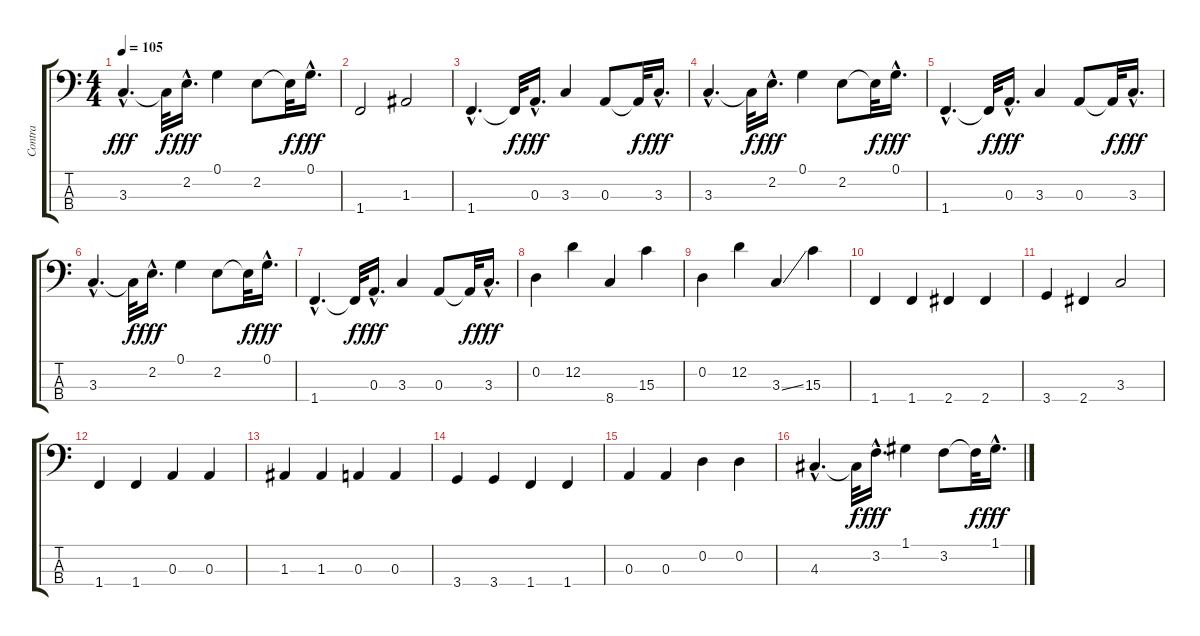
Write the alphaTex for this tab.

\track ("Contra" "Contra") {instrument fretlessbass}
\staff {score tabs}
\tuning (G2 D2 A1 E1) {hide}
\ts (4 4)
\tempo 105
\clef f4
\ks c
3.3{hac}.4{d dy fff} 3.3{t}.32{dy f} 2.2{hac}.16{d dy fff} 0.1.4 2.2.8 2.2{t}.32{dy f} 0.1{hac}.16{d dy fff} |
1.4.2 1.3.2 |
1.4{hac}.4{d} 1.4{t}.32{dy f} 0.3{hac}.16{d dy fff} 3.3.4 0.3.8 0.3{t}.32{dy f} 3.3{hac}.16{d dy fff} |
3.3{hac}.4{d} 3.3{t}.32{dy f} 2.2{hac}.16{d dy fff} 0.1.4 2.2.8 2.2{t}.32{dy f} 0.1{hac}.16{d dy fff} |
1.4{hac}.4{d} 1.4{t}.32{dy f} 0.3{hac}.16{d dy fff} 3.3.4 0.3.8 0.3{t}.32{dy f} 3.3{hac}.16{d dy fff} |
3.3{hac}.4{d} 3.3{t}.32{dy f} 2.2{hac}.16{d dy fff} 0.1.4 2.2.8 2.2{t}.32{dy f} 0.1{hac}.16{d dy fff} |
1.4{hac}.4{d} 1.4{t}.32{dy f} 0.3{hac}.16{d dy fff} 3.3.4 0.3.8 0.3{t}.32{dy f} 3.3{hac}.16{d dy fff} |
0.2.4 12.2.4 8.4.4 15.3.4 |
0.2.4 12.2.4 3.3{ss}.4 15.3.4 |
1.4.4 1.4.4 2.4.4 2.4.4 |
3.4.4 2.4.4 3.3.2 |
1.4.4 1.4.4 0.3.4 0.3.4 |
1.3.4 1.3.4 0.3.4 0.3.4 |
3.4.4 3.4.4 1.4.4 1.4.4 |
0.3.4 0.3.4 0.2.4 0.2.4 |
4.3{hac}.4{d} 4.3{t}.32{dy f} 3.2{hac}.16{d dy fff} 1.1.4 3.2.8 3.2{t}.32{dy f} 1.1{hac}.16{d dy fff}
